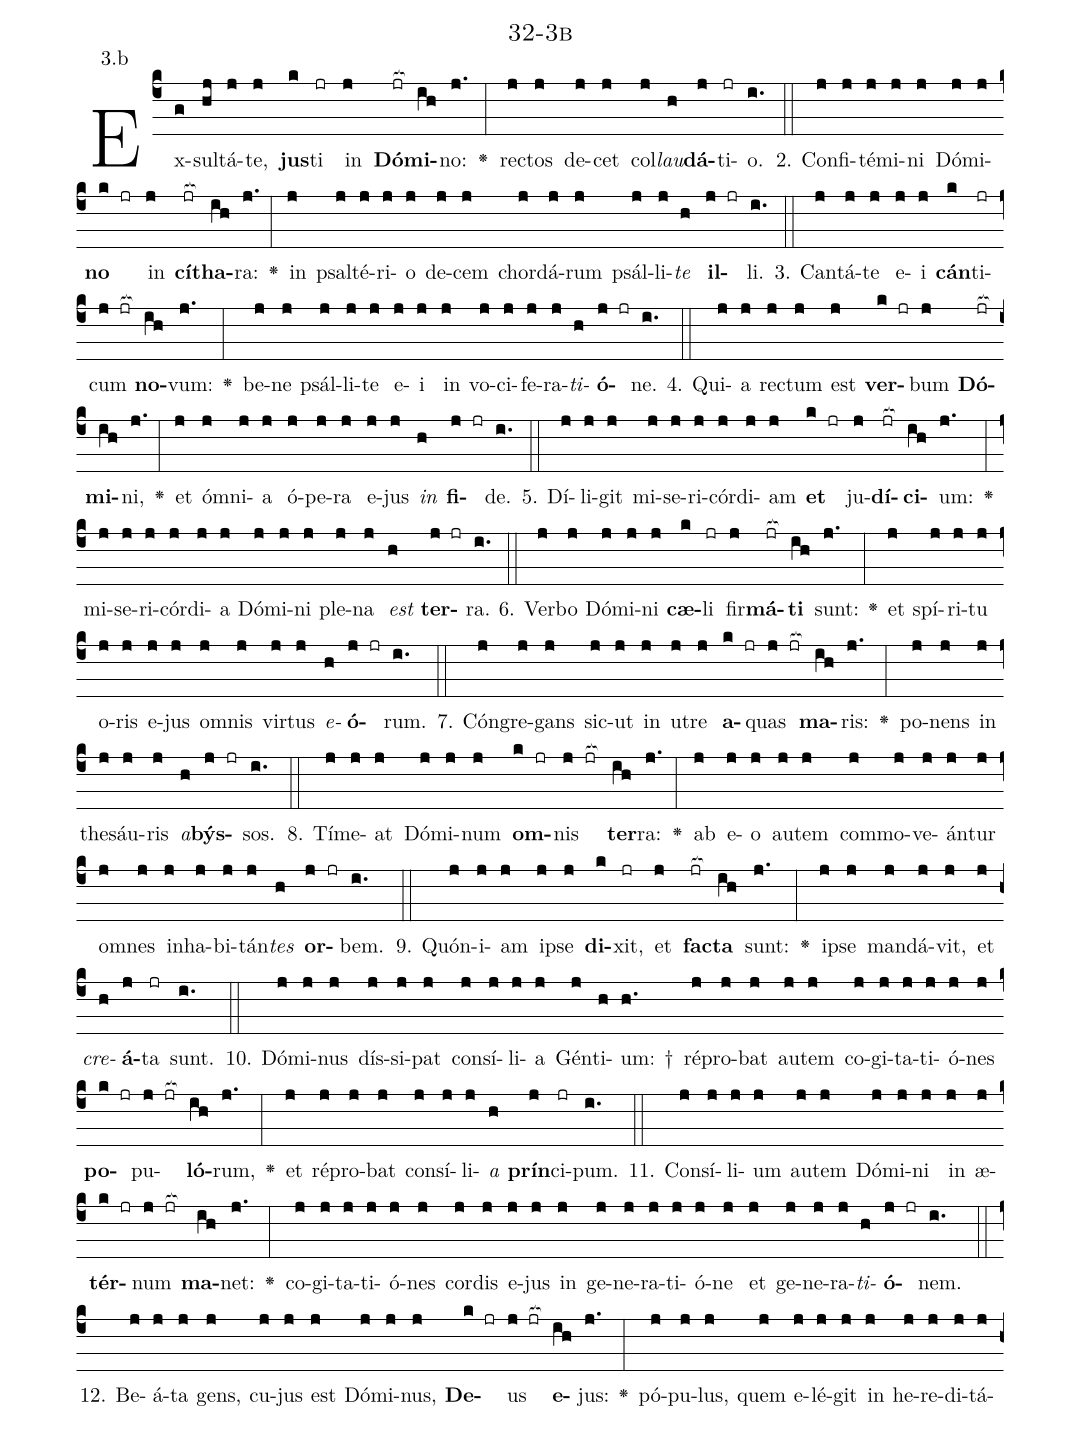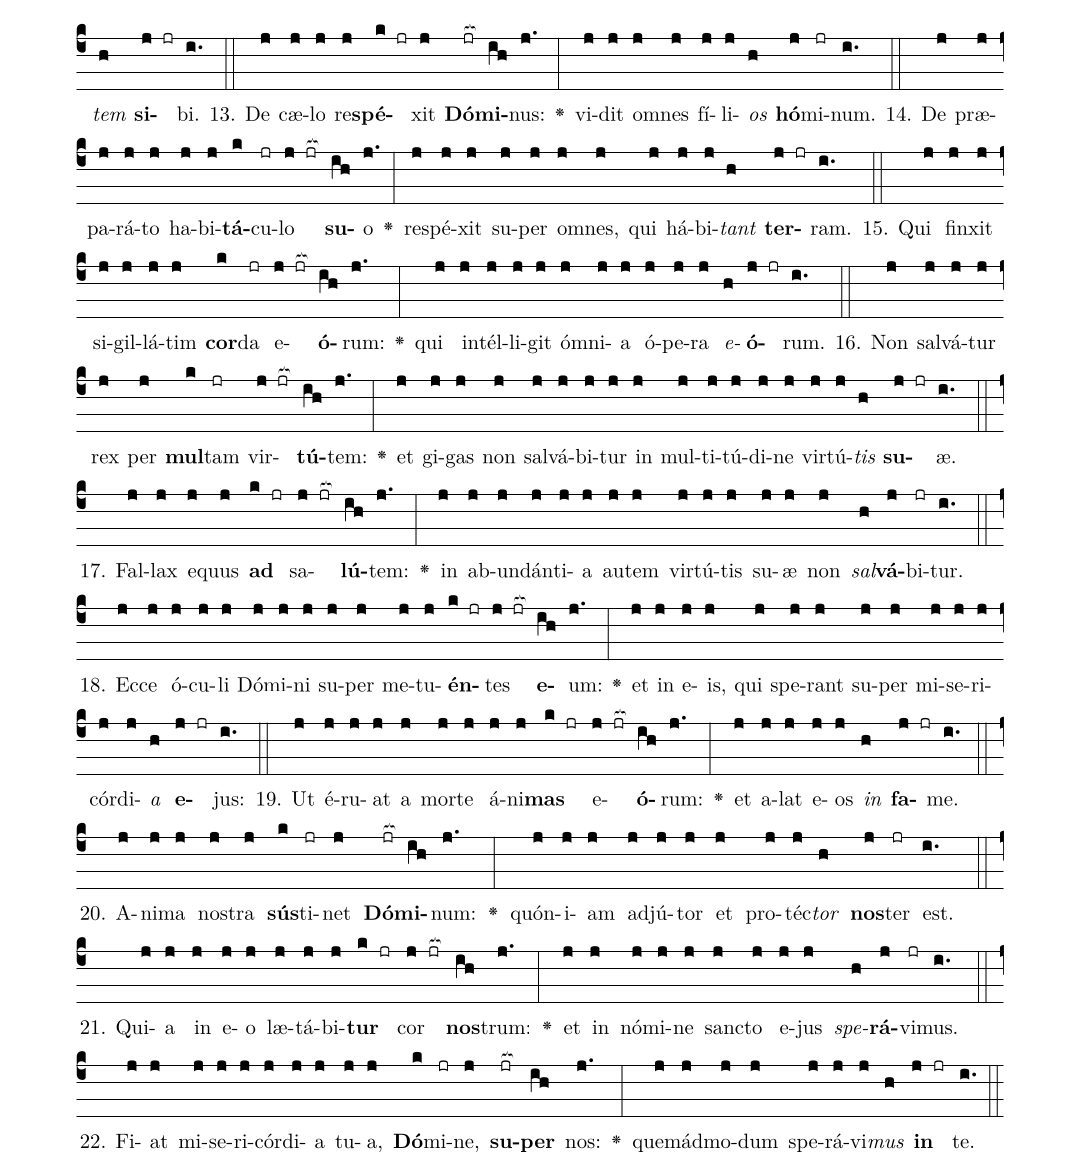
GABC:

name: 32-3b;
annotation: 3.b;
%%
(c4)Ex(g)sul(hj)tá(j)te,(j) <b>jus</b>(k)ti(jr) in(j) <b>Dó</b>(jr[ocb:1{])<b>mi</b>(ih[ocb:0}])no:(j.) <v>\greheightstar</v>(:) rec(j)tos(j) de(j)cet(j) col(j)<i>lau</i>(h)<b>dá</b>(j)ti(jr)o.(i.) (::)
2. Con(j)fi(j)té(j)mi(j)ni(j) Dó(j)mi(j)<b>no</b>(k jr) in(j) <b>cí</b>(jr[ocb:1{])<b>tha</b>(ih[ocb:0}])ra:(j.) <v>\greheightstar</v>(:) in(j) psal(j)té(j)ri(j)o(j) de(j)cem(j) chor(j)dá(j)rum(j) psál(j)li(j)<i>te</i>(h) <b>il</b>(j jr)li.(i.) (::)
3. Can(j)tá(j)te(j) e(j)i(j) <b>cán</b>(k)ti(jr)cum(j jr[ocb:1{]) <b>no</b>(ih[ocb:0}])vum:(j.) <v>\greheightstar</v>(:) be(j)ne(j) psál(j)li(j)te(j) e(j)i(j) in(j) vo(j)ci(j)fe(j)ra(j)<i>ti</i>(h)<b>ó</b>(j jr)ne.(i.) (::)
4. Qui(j)a(j) rec(j)tum(j) est(j) <b>ver</b>(k jr)bum(j) <b>Dó</b>(jr[ocb:1{])<b>mi</b>(ih[ocb:0}])ni,(j.) <v>\greheightstar</v>(:) et(j) óm(j)ni(j)a(j) ó(j)pe(j)ra(j) e(j)jus(j) <i>in</i>(h) <b>fi</b>(j jr)de.(i.) (::)
5. Dí(j)li(j)git(j) mi(j)se(j)ri(j)cór(j)di(j)am(j) <b>et</b>(k jr) ju(j)<b>dí</b>(jr[ocb:1{])<b>ci</b>(ih[ocb:0}])um:(j.) <v>\greheightstar</v>(:) mi(j)se(j)ri(j)cór(j)di(j)a(j) Dó(j)mi(j)ni(j) ple(j)na(j) <i>est</i>(h) <b>ter</b>(j jr)ra.(i.) (::)
6. Ver(j)bo(j) Dó(j)mi(j)ni(j) <b>cæ</b>(k)li(jr) fir(j)<b>má</b>(jr[ocb:1{])<b>ti</b>(ih[ocb:0}]) sunt:(j.) <v>\greheightstar</v>(:) et(j) spí(j)ri(j)tu(j) o(j)ris(j) e(j)jus(j) om(j)nis(j) vir(j)tus(j) <i>e</i>(h)<b>ó</b>(j jr)rum.(i.) (::)
7. Cón(j)gre(j)gans(j) sic(j)ut(j) in(j) u(j)tre(j) <b>a</b>(k jr)quas(j jr[ocb:1{]) <b>ma</b>(ih[ocb:0}])ris:(j.) <v>\greheightstar</v>(:) po(j)nens(j) in(j) the(j)sáu(j)ris(j) <i>a</i>(h)<b>býs</b>(j jr)sos.(i.) (::)
8. Tí(j)me(j)at(j) Dó(j)mi(j)num(j) <b>om</b>(k jr)nis(j jr[ocb:1{]) <b>ter</b>(ih[ocb:0}])ra:(j.) <v>\greheightstar</v>(:) ab(j) e(j)o(j) au(j)tem(j) com(j)mo(j)ve(j)án(j)tur(j) om(j)nes(j) in(j)ha(j)bi(j)tán(j)<i>tes</i>(h) <b>or</b>(j jr)bem.(i.) (::)
9. Quón(j)i(j)am(j) ip(j)se(j) <b>di</b>(k)xit,(jr) et(j) <b>fac</b>(jr[ocb:1{])<b>ta</b>(ih[ocb:0}]) sunt:(j.) <v>\greheightstar</v>(:) ip(j)se(j) man(j)dá(j)vit,(j) et(j) <i>cre</i>(h)<b>á</b>(j)ta(jr) sunt.(i.) (::)
10. Dó(j)mi(j)nus(j) dís(j)si(j)pat(j) con(j)sí(j)li(j)a(j) Gén(j)ti(h)um: †(h.) ré(j)pro(j)bat(j) au(j)tem(j) co(j)gi(j)ta(j)ti(j)ó(j)nes(j) <b>po</b>(k jr)pu(j jr[ocb:1{])<b>ló</b>(ih[ocb:0}])rum,(j.) <v>\greheightstar</v>(:) et(j) ré(j)pro(j)bat(j) con(j)sí(j)li(j)<i>a</i>(h) <b>prín</b>(j)ci(jr)pum.(i.) (::)
11. Con(j)sí(j)li(j)um(j) au(j)tem(j) Dó(j)mi(j)ni(j) in(j) æ(j)<b>tér</b>(k jr)num(j jr[ocb:1{]) <b>ma</b>(ih[ocb:0}])net:(j.) <v>\greheightstar</v>(:) co(j)gi(j)ta(j)ti(j)ó(j)nes(j) cor(j)dis(j) e(j)jus(j) in(j) ge(j)ne(j)ra(j)ti(j)ó(j)ne(j) et(j) ge(j)ne(j)ra(j)<i>ti</i>(h)<b>ó</b>(j jr)nem.(i.) (::)
12. Be(j)á(j)ta(j) gens,(j) cu(j)jus(j) est(j) Dó(j)mi(j)nus,(j) <b>De</b>(k jr)us(j jr[ocb:1{]) <b>e</b>(ih[ocb:0}])jus:(j.) <v>\greheightstar</v>(:) pó(j)pu(j)lus,(j) quem(j) e(j)lé(j)git(j) in(j) he(j)re(j)di(j)tá(j)<i>tem</i>(h) <b>si</b>(j jr)bi.(i.) (::)
13. De(j) cæ(j)lo(j) re(j)<b>spé</b>(k jr)xit(j) <b>Dó</b>(jr[ocb:1{])<b>mi</b>(ih[ocb:0}])nus:(j.) <v>\greheightstar</v>(:) vi(j)dit(j) om(j)nes(j) fí(j)li(j)<i>os</i>(h) <b>hó</b>(j)mi(jr)num.(i.) (::)
14. De(j) præ(j)pa(j)rá(j)to(j) ha(j)bi(j)<b>tá</b>(k)cu(jr)lo(j jr[ocb:1{]) <b>su</b>(ih[ocb:0}])o(j.) <v>\greheightstar</v>(:) re(j)spé(j)xit(j) su(j)per(j) om(j)nes,(j) qui(j) há(j)bi(j)<i>tant</i>(h) <b>ter</b>(j jr)ram.(i.) (::)
15. Qui(j) fin(j)xit(j) si(j)gil(j)lá(j)tim(j) <b>cor</b>(k)da(jr) e(j jr[ocb:1{])<b>ó</b>(ih[ocb:0}])rum:(j.) <v>\greheightstar</v>(:) qui(j) in(j)tél(j)li(j)git(j) óm(j)ni(j)a(j) ó(j)pe(j)ra(j) <i>e</i>(h)<b>ó</b>(j jr)rum.(i.) (::)
16. Non(j) sal(j)vá(j)tur(j) rex(j) per(j) <b>mul</b>(k)tam(jr) vir(j jr[ocb:1{])<b>tú</b>(ih[ocb:0}])tem:(j.) <v>\greheightstar</v>(:) et(j) gi(j)gas(j) non(j) sal(j)vá(j)bi(j)tur(j) in(j) mul(j)ti(j)tú(j)di(j)ne(j) vir(j)tú(j)<i>tis</i>(h) <b>su</b>(j jr)æ.(i.) (::)
17. Fal(j)lax(j) e(j)quus(j) <b>ad</b>(k jr) sa(j jr[ocb:1{])<b>lú</b>(ih[ocb:0}])tem:(j.) <v>\greheightstar</v>(:) in(j) ab(j)un(j)dán(j)ti(j)a(j) au(j)tem(j) vir(j)tú(j)tis(j) su(j)æ(j) non(j) <i>sal</i>(h)<b>vá</b>(j)bi(jr)tur.(i.) (::)
18. Ec(j)ce(j) ó(j)cu(j)li(j) Dó(j)mi(j)ni(j) su(j)per(j) me(j)tu(j)<b>én</b>(k jr)tes(j jr[ocb:1{]) <b>e</b>(ih[ocb:0}])um:(j.) <v>\greheightstar</v>(:) et(j) in(j) e(j)is,(j) qui(j) spe(j)rant(j) su(j)per(j) mi(j)se(j)ri(j)cór(j)di(j)<i>a</i>(h) <b>e</b>(j jr)jus:(i.) (::)
19. Ut(j) é(j)ru(j)at(j) a(j) mor(j)te(j) á(j)ni(j)<b>mas</b>(k jr) e(j jr[ocb:1{])<b>ó</b>(ih[ocb:0}])rum:(j.) <v>\greheightstar</v>(:) et(j) a(j)lat(j) e(j)os(j) <i>in</i>(h) <b>fa</b>(j jr)me.(i.) (::)
20. A(j)ni(j)ma(j) nos(j)tra(j) <b>sús</b>(k)ti(jr)net(j) <b>Dó</b>(jr[ocb:1{])<b>mi</b>(ih[ocb:0}])num:(j.) <v>\greheightstar</v>(:) quón(j)i(j)am(j) ad(j)jú(j)tor(j) et(j) pro(j)téc(j)<i>tor</i>(h) <b>nos</b>(j)ter(jr) est.(i.) (::)
21. Qui(j)a(j) in(j) e(j)o(j) læ(j)tá(j)bi(j)<b>tur</b>(k jr) cor(j jr[ocb:1{]) <b>nos</b>(ih[ocb:0}])trum:(j.) <v>\greheightstar</v>(:) et(j) in(j) nó(j)mi(j)ne(j) sanc(j)to(j) e(j)jus(j) <i>spe</i>(h)<b>rá</b>(j)vi(jr)mus.(i.) (::)
22. Fi(j)at(j) mi(j)se(j)ri(j)cór(j)di(j)a(j) tu(j)a,(j) <b>Dó</b>(k)mi(jr)ne,(j) <b>su</b>(jr[ocb:1{])<b>per</b>(ih[ocb:0}]) nos:(j.) <v>\greheightstar</v>(:) quem(j)ád(j)mo(j)dum(j) spe(j)rá(j)vi(j)<i>mus</i>(h) <b>in</b>(j jr) te.(i.) (::)
